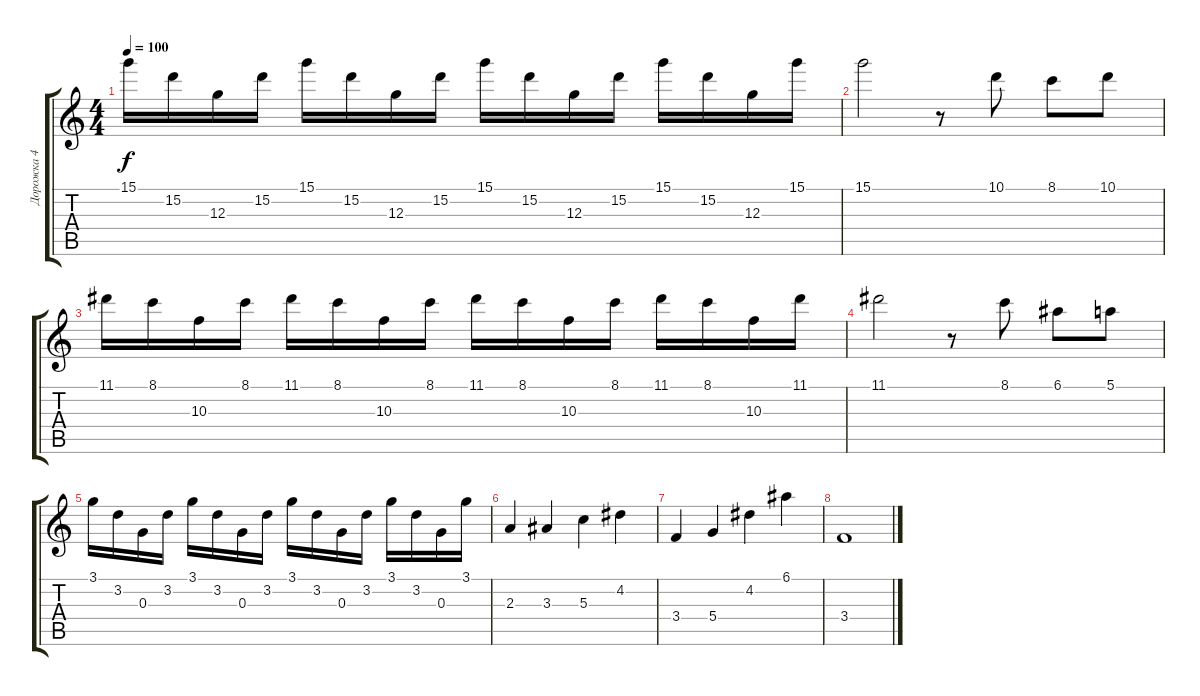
\track ("Дорожка 4" "Дорожка 4") {instrument distortionguitar}
\staff {score tabs}
\tuning (E4 B3 G3 D3 A2 E2) {hide}
\ts (4 4)
\tempo 100
\clef g2
\ks c
15.1.16{dy f} 15.2.16 12.3.16 15.2.16 15.1.16 15.2.16 12.3.16 15.2.16 15.1.16 15.2.16 12.3.16 15.2.16 15.1.16 15.2.16 12.3.16 15.1.16 |
15.1.2 r.8 10.1.8 8.1.8 10.1.8 |
11.1.16 8.1.16 10.3.16 8.1.16 11.1.16 8.1.16 10.3.16 8.1.16 11.1.16 8.1.16 10.3.16 8.1.16 11.1.16 8.1.16 10.3.16 11.1.16 |
11.1.2 r.8 8.1.8 6.1.8 5.1.8 |
3.1.16 3.2.16 0.3.16 3.2.16 3.1.16 3.2.16 0.3.16 3.2.16 3.1.16 3.2.16 0.3.16 3.2.16 3.1.16 3.2.16 0.3.16 3.1.16 |
2.3.4 3.3.4 5.3.4 4.2.4 |
3.4.4 5.4.4 4.2.4 6.1.4 |
3.4.1
